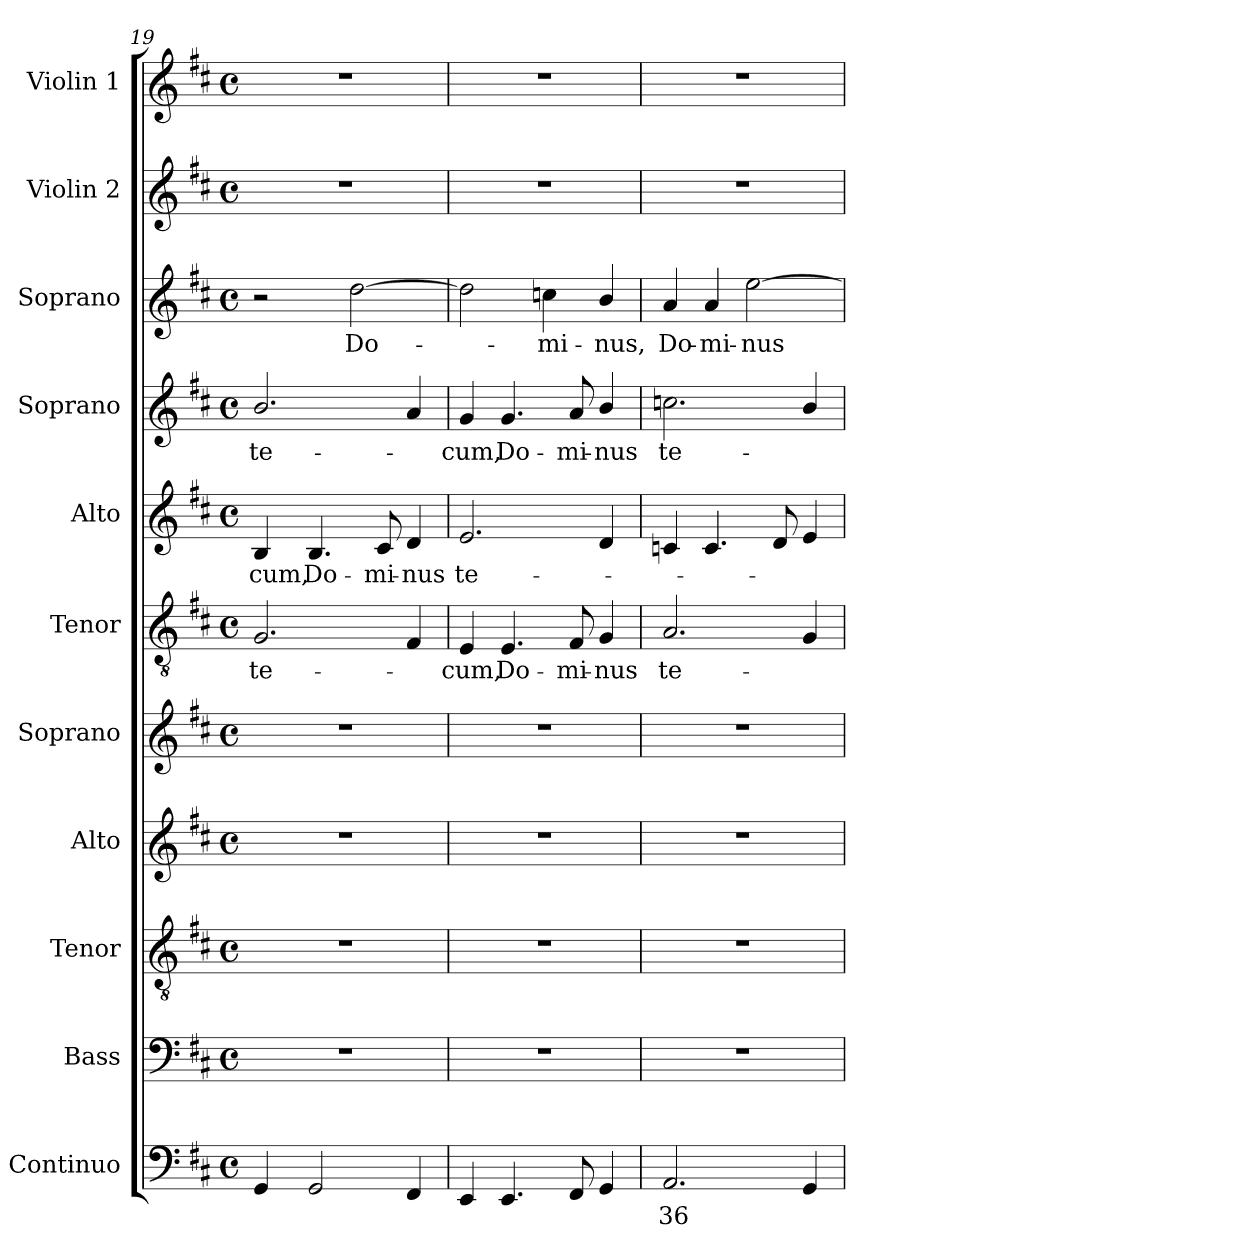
**kern	**text	**kern	**kern	**kern	**kern	**kern	**text	**kern	**text	**kern	**text	**kern	**text	**kern	**kern
*part11	*part11	*part10	*part9	*part8	*part7	*part6	*part6	*part5	*part5	*part4	*part4	*part3	*part3	*part2	*part1
*staff11	*staff11	*staff10	*staff9	*staff8	*staff7	*staff6	*staff6	*staff5	*staff5	*staff4	*staff4	*staff3	*staff3	*staff2	*staff1
*I"Continuo	*	*I"Bass	*I"Tenor	*I"Alto	*I"Soprano	*I"Tenor	*	*I"Alto	*	*I"Soprano	*	*I"Soprano	*	*I"Violin 2	*I"Violin 1
*I'Cont.	*	*I'B.	*I'T.	*I'A.	*I'S.	*I'T.	*	*I'A.	*	*I'S.	*	*I'S.	*	*I'Vln. 2	*I'Vln. 1
*clefF4	*	*clefF4	*clefGv2	*clefG2	*clefG2	*clefGv2	*	*clefG2	*	*clefG2	*	*clefG2	*	*clefG2	*clefG2
*	*	*	*ITrd7c12	*	*	*ITrd7c12	*	*	*	*	*	*	*	*	*
*k[f#c#]	*	*k[f#c#]	*k[f#c#]	*k[f#c#]	*k[f#c#]	*k[f#c#]	*	*k[f#c#]	*	*k[f#c#]	*	*k[f#c#]	*	*k[f#c#]	*k[f#c#]
*D:	*	*D:	*D:	*D:	*D:	*D:	*	*D:	*	*D:	*	*D:	*	*D:	*D:
*M4/4	*	*M4/4	*M4/4	*M4/4	*M4/4	*M4/4	*	*M4/4	*	*M4/4	*	*M4/4	*	*M4/4	*M4/4
*met(c)	*	*met(c)	*met(c)	*met(c)	*met(c)	*met(c)	*	*met(c)	*	*met(c)	*	*met(c)	*	*met(c)	*met(c)
=19	=19	=19	=19	=19	=19	=19	=19	=19	=19	=19	=19	=19	=19	=19	=19
!	!	!	!	!	!	!	!LO:LY:b:color=#000000	!	!	!	!	!	!	!	!
!	!	!	!	!	!	!	!	!	!LO:LY:b:color=#000000	!	!	!	!	!	!
!	!	!	!	!	!	!	!	!	!	!	!LO:LY:b:color=#000000	!	!	!	!
4GGi/	.	1r	1r	1r	1r	2.GGi/	te-	4Bi/	-cum,	2.bi/	te-	2r	.	1r	1r
!	!	!	!	!	!	!	!	!	!LO:LY:b:color=#000000	!	!	!	!	!	!
2GGi/	.	.	.	.	.	.	.	4.Bi/	Do-	.	.	.	.	.	.
!	!	!	!	!	!	!	!	!	!	!	!	!	!LO:LY:b:color=#000000	!	!
.	.	.	.	.	.	.	.	.	.	.	.	[>2ddi\	Do-	.	.
!	!	!	!	!	!	!	!	!	!LO:LY:b:color=#000000	!	!	!	!	!	!
.	.	.	.	.	.	.	.	8c#i/	-mi-	.	.	.	.	.	.
!	!	!	!	!	!	!	!	!	!LO:LY:b:color=#000000	!	!	!	!	!	!
4FF#i/	.	.	.	.	.	4FF#i/	.	4di/	-nus	4ai/	.	.	.	.	.
=20	=20	=20	=20	=20	=20	=20	=20	=20	=20	=20	=20	=20	=20	=20	=20
!	!	!	!	!	!	!	!LO:LY:b:color=#000000	!	!	!	!	!	!	!	!
!	!	!	!	!	!	!	!	!	!LO:LY:b:color=#000000	!	!	!	!	!	!
!	!	!	!	!	!	!	!	!	!	!	!LO:LY:b:color=#000000	!	!	!	!
4EEi/	.	1r	1r	1r	1r	4EEi/	-cum,	2.ei/	te-	4gi/	-cum,	2ddi\]	.	1r	1r
!	!	!	!	!	!	!	!LO:LY:b:color=#000000	!	!	!	!	!	!	!	!
!	!	!	!	!	!	!	!	!	!	!	!LO:LY:b:color=#000000	!	!	!	!
4.EEi/	.	.	.	.	.	4.EEi/	Do-	.	.	4.gi/	Do-	.	.	.	.
!	!	!	!	!	!	!	!	!	!	!	!	!	!LO:LY:b:color=#000000	!	!
.	.	.	.	.	.	.	.	.	.	.	.	4ccni\	-mi-	.	.
!	!	!	!	!	!	!	!LO:LY:b:color=#000000	!	!	!	!	!	!	!	!
!	!	!	!	!	!	!	!	!	!	!	!LO:LY:b:color=#000000	!	!	!	!
8FF#i/	.	.	.	.	.	8FF#i/	-mi-	.	.	8ai/	-mi-	.	.	.	.
!	!	!	!	!	!	!	!LO:LY:b:color=#000000	!	!	!	!	!	!	!	!
!	!	!	!	!	!	!	!	!	!	!	!LO:LY:b:color=#000000	!	!	!	!
!	!	!	!	!	!	!	!	!	!	!	!	!	!LO:LY:b:color=#000000	!	!
4GGi/	.	.	.	.	.	4GGi/	-nus	4di/	.	4bi/	-nus	4bi/	-nus,	.	.
!!LO:LB:g=z
=21	=21	=21	=21	=21	=21	=21	=21	=21	=21	=21	=21	=21	=21	=21	=21
!	!LO:LY:b:color=#000000	!	!	!	!	!	!	!	!	!	!	!	!	!	!
!	!	!	!	!	!	!	!LO:LY:b:color=#000000	!	!	!	!	!	!	!	!
!	!	!	!	!	!	!	!	!	!	!	!LO:LY:b:color=#000000	!	!	!	!
!	!	!	!	!	!	!	!	!	!	!	!	!	!LO:LY:b:color=#000000	!	!
2.AAi/	36	1r	1r	1r	1r	2.AAi/	te-	4cni/	.	2.ccni\	te-	4ai/	Do-	1r	1r
!	!	!	!	!	!	!	!	!	!	!	!	!	!LO:LY:b:color=#000000	!	!
.	.	.	.	.	.	.	.	4.ci/	.	.	.	4ai/	-mi-	.	.
!	!	!	!	!	!	!	!	!	!	!	!	!	!LO:LY:b:color=#000000	!	!
.	.	.	.	.	.	.	.	.	.	.	.	[>2eei\	-nus	.	.
.	.	.	.	.	.	.	.	8di/	.	.	.	.	.	.	.
4GGi/	.	.	.	.	.	4GGi/	.	4ei/	.	4bi/	.	.	.	.	.
=	=	=	=	=	=	=	=	=	=	=	=	=	=	=	=
*-	*-	*-	*-	*-	*-	*-	*-	*-	*-	*-	*-	*-	*-	*-	*-
